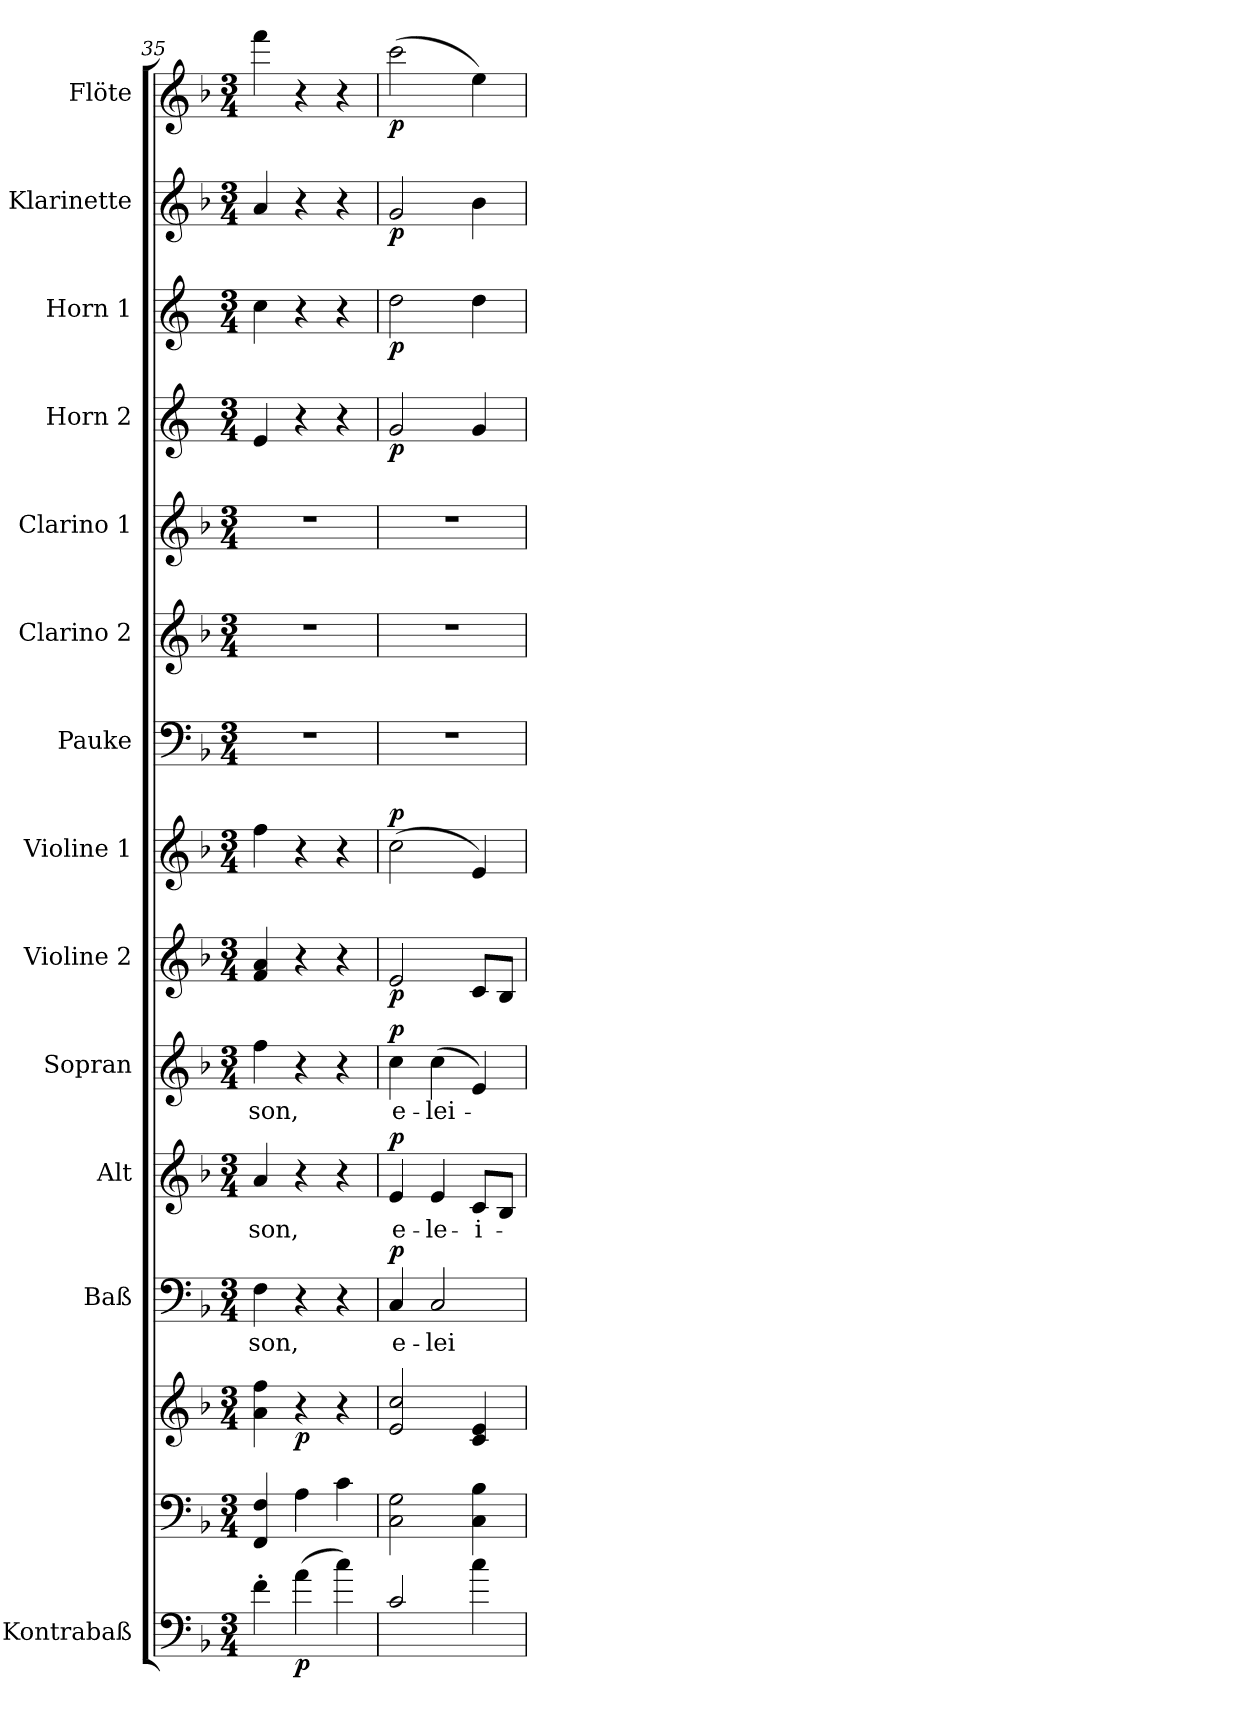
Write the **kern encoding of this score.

**kern	**dynam	**kern	**kern	**dynam	**kern	**text	**dynam	**kern	**text	**dynam	**kern	**text	**dynam	**kern	**dynam	**kern	**dynam	**kern	**kern	**kern	**kern	**dynam	**kern	**dynam	**kern	**dynam	**kern	**dynam
*part14	*part14	*part13	*part13	*part13	*part12	*part12	*part12	*part11	*part11	*part11	*part10	*part10	*part10	*part9	*part9	*part8	*part8	*part7	*part6	*part5	*part4	*part4	*part3	*part3	*part2	*part2	*part1	*part1
*staff15	*staff15	*staff14	*staff13	*staff13/14	*staff12	*staff12	*staff12	*staff11	*staff11	*staff11	*staff10	*staff10	*staff10	*staff9	*staff9	*staff8	*staff8	*staff7	*staff6	*staff5	*staff4	*staff4	*staff3	*staff3	*staff2	*staff2	*staff1	*staff1
*I"Kontrabaß	*	*	*	*	*I"Baß	*	*	*I"Alt	*	*	*I"Sopran	*	*	*I"Violine 2	*	*I"Violine 1	*	*I"Pauke	*I"Clarino 2	*I"Clarino 1	*I"Horn 2	*	*I"Horn 1	*	*I"Klarinette	*	*I"Flöte	*
*I'Kb	*	*	*	*	*I'Baß	*	*	*I'Alt	*	*	*I'Sop	*	*	*I'Vln. 2	*	*I'Vln. 1	*	*I'Pk.	*	*	*I'Hrn. 2	*	*I'Hrn. 1	*	*	*	*I'Fl.	*
*clefF4	*	*clefF4	*clefG2	*	*clefF4	*	*	*clefG2	*	*	*clefG2	*	*	*clefG2	*	*clefG2	*	*clefF4	*clefG2	*clefG2	*clefG2	*	*clefG2	*	*clefG2	*	*clefG2	*
*ITrd7c12	*	*	*	*	*	*	*	*	*	*	*	*	*	*	*	*	*	*	*ITrd7c12	*ITrd7c12	*ITrd4c7	*	*ITrd4c7	*	*	*	*	*
*k[b-]	*	*k[b-]	*k[b-]	*	*k[b-]	*	*	*k[b-]	*	*	*k[b-]	*	*	*k[b-]	*	*k[b-]	*	*k[b-]	*k[b-]	*k[b-]	*k[b-]	*	*k[b-]	*	*k[b-]	*	*k[b-]	*
*F:	*	*F:	*F:	*	*F:	*	*	*F:	*	*	*F:	*	*	*F:	*	*F:	*	*F:	*F:	*F:	*F:	*	*F:	*	*F:	*	*F:	*
*M3/4	*	*M3/4	*M3/4	*	*M3/4	*	*	*M3/4	*	*	*M3/4	*	*	*M3/4	*	*M3/4	*	*M3/4	*M3/4	*M3/4	*M3/4	*	*M3/4	*	*M3/4	*	*M3/4	*
=35	=35	=35	=35	=35	=35	=35	=35	=35	=35	=35	=35	=35	=35	=35	=35	=35	=35	=35	=35	=35	=35	=35	=35	=35	=35	=35	=35	=35
!	!	!	!	!	!	!LO:LY:b	!	!	!LO:LY:b	!	!	!LO:LY:b	!	!	!	!	!	!	!	!	!	!	!	!	!	!	!	!
4F'>\	.	4FF/ 4F/	4a\ 4ff\	.	4F\	-son,	.	4a/	-son,	.	4ff\	-son,	.	4f/ 4a/	.	4ff\	.	2.r	2.r	2.r	4A/	.	4f\	.	4a/	.	4fff\	.
!	!LO:DY:b	!	!	!LO:DY:b	!	!	!	!	!	!	!	!	!	!	!	!	!	!	!	!	!	!	!	!	!	!	!	!
(>4A\	p	4A\	4r	p	4r	.	.	4r	.	.	4r	.	.	4r	.	4r	.	.	.	.	4r	.	4r	.	4r	.	4r	.
4c\)	.	4c\	4r	.	4r	.	.	4r	.	.	4r	.	.	4r	.	4r	.	.	.	.	4r	.	4r	.	4r	.	4r	.
=36	=36	=36	=36	=36	=36	=36	=36	=36	=36	=36	=36	=36	=36	=36	=36	=36	=36	=36	=36	=36	=36	=36	=36	=36	=36	=36	=36	=36
!	!	!	!	!	!	!LO:LY:b	!LO:DY:a	!	!LO:LY:b	!LO:DY:a	!	!LO:LY:b	!LO:DY:a	!	!LO:DY:b	!	!LO:DY:a	!	!	!	!	!LO:DY:b	!	!LO:DY:b	!	!LO:DY:b	!	!LO:DY:b
2C/	.	2C\ 2G\	2e/ 2cc/	.	4C/	e-	p	4e/	e-	p	4cc\	e-	p	2e/	p	(>2cc\	p	2.r	2.r	2.r	2c/	p	2g\	p	2g/	p	(>2ccc\	p
!	!	!	!	!	!	!LO:LY:b	!	!	!LO:LY:b	!	!	!LO:LY:b	!	!	!	!	!	!	!	!	!	!	!	!	!	!	!	!
.	.	.	.	.	2C/	-lei-	.	4e/	-le-	.	(>4cc\	-lei-	.	.	.	.	.	.	.	.	.	.	.	.	.	.	.	.
!	!	!	!	!	!	!	!	!	!LO:LY:b	!	!	!	!	!	!	!	!	!	!	!	!	!	!	!	!	!	!	!
4c\	.	4C\ 4B-\	4c/ 4e/	.	.	.	.	8c/L	-i-	.	4e/)	.	.	8c/L	.	4e/)	.	.	.	.	4c/	.	4g\	.	4b-\	.	4ee\)	.
.	.	.	.	.	.	.	.	8B-/J	.	.	.	.	.	8B-/J	.	.	.	.	.	.	.	.	.	.	.	.	.	.
=	=	=	=	=	=	=	=	=	=	=	=	=	=	=	=	=	=	=	=	=	=	=	=	=	=	=	=	=
*-	*-	*-	*-	*-	*-	*-	*-	*-	*-	*-	*-	*-	*-	*-	*-	*-	*-	*-	*-	*-	*-	*-	*-	*-	*-	*-	*-	*-
